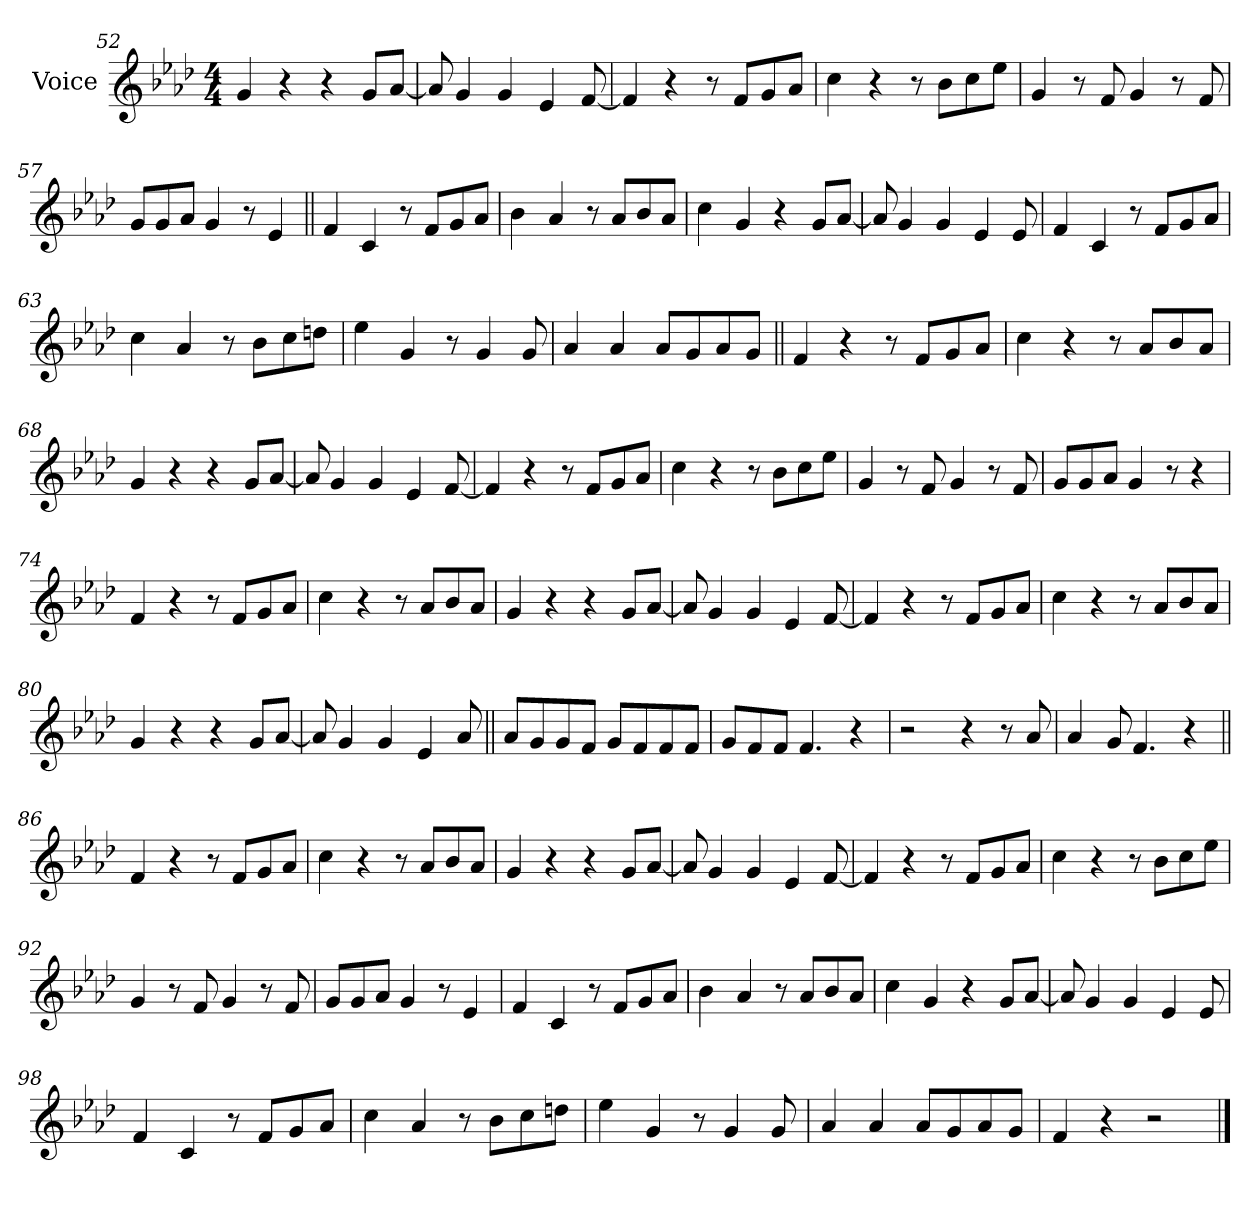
**kern
*part1
*staff1
*I"Voice
*I'Vc.
*clefG2
*k[b-e-a-d-]
*M4/4
=52
4g
4r
4r
8gL
[8a-J
=53
8a-]
4g
4g
4e-
[8f
=54
4f]
4r
8r
8fL
8g
8a-J
=55
4cc
4r
8r
8b-L
8cc
8ee-J
=56
4g
8r
8f
4g
8r
8f
=57
8gL
8g
8a-J
4g
8r
4e-
=58||
4f
4c
8r
8fL
8g
8a-J
=59
4b-
4a-
8r
8a-L
8b-
8a-J
=60
4cc
4g
4r
8gL
[8a-J
=61
8a-]
4g
4g
4e-
8e-
=62
4f
4c
8r
8fL
8g
8a-J
=63
4cc
4a-
8r
8b-L
8cc
8ddnJ
=64
4ee-
4g
8r
4g
8g
=65
4a-
4a-
8a-L
8g
8a-
8gJ
=66||
4f
4r
8r
8fL
8g
8a-J
=67
4cc
4r
8r
8a-L
8b-
8a-J
=68
4g
4r
4r
8gL
[8a-J
=69
8a-]
4g
4g
4e-
[8f
=70
4f]
4r
8r
8fL
8g
8a-J
=71
4cc
4r
8r
8b-L
8cc
8ee-J
=72
4g
8r
8f
4g
8r
8f
=73
8gL
8g
8a-J
4g
8r
4r
=74
4f
4r
8r
8fL
8g
8a-J
=75
4cc
4r
8r
8a-L
8b-
8a-J
=76
4g
4r
4r
8gL
[8a-J
=77
8a-]
4g
4g
4e-
[8f
=78
4f]
4r
8r
8fL
8g
8a-J
=79
4cc
4r
8r
8a-L
8b-
8a-J
=80
4g
4r
4r
8gL
[8a-J
=81
8a-]
4g
4g
4e-
8a-
=82||
8a-L
8g
8g
8fJ
8gL
8f
8f
8fJ
=83
8gL
8f
8fJ
4.f
4r
=84
2r
4r
8r
8a-
=85
4a-
8g
4.f
4r
=86||
4f
4r
8r
8fL
8g
8a-J
=87
4cc
4r
8r
8a-L
8b-
8a-J
=88
4g
4r
4r
8gL
[8a-J
=89
8a-]
4g
4g
4e-
[8f
=90
4f]
4r
8r
8fL
8g
8a-J
=91
4cc
4r
8r
8b-L
8cc
8ee-J
=92
4g
8r
8f
4g
8r
8f
=93
8gL
8g
8a-J
4g
8r
4e-
=94
4f
4c
8r
8fL
8g
8a-J
=95
4b-
4a-
8r
8a-L
8b-
8a-J
=96
4cc
4g
4r
8gL
[8a-J
=97
8a-]
4g
4g
4e-
8e-
=98
4f
4c
8r
8fL
8g
8a-J
=99
4cc
4a-
8r
8b-L
8cc
8ddnJ
=100
4ee-
4g
8r
4g
8g
=101
4a-
4a-
8a-L
8g
8a-
8gJ
=102
4f
4r
2r
==
*-
